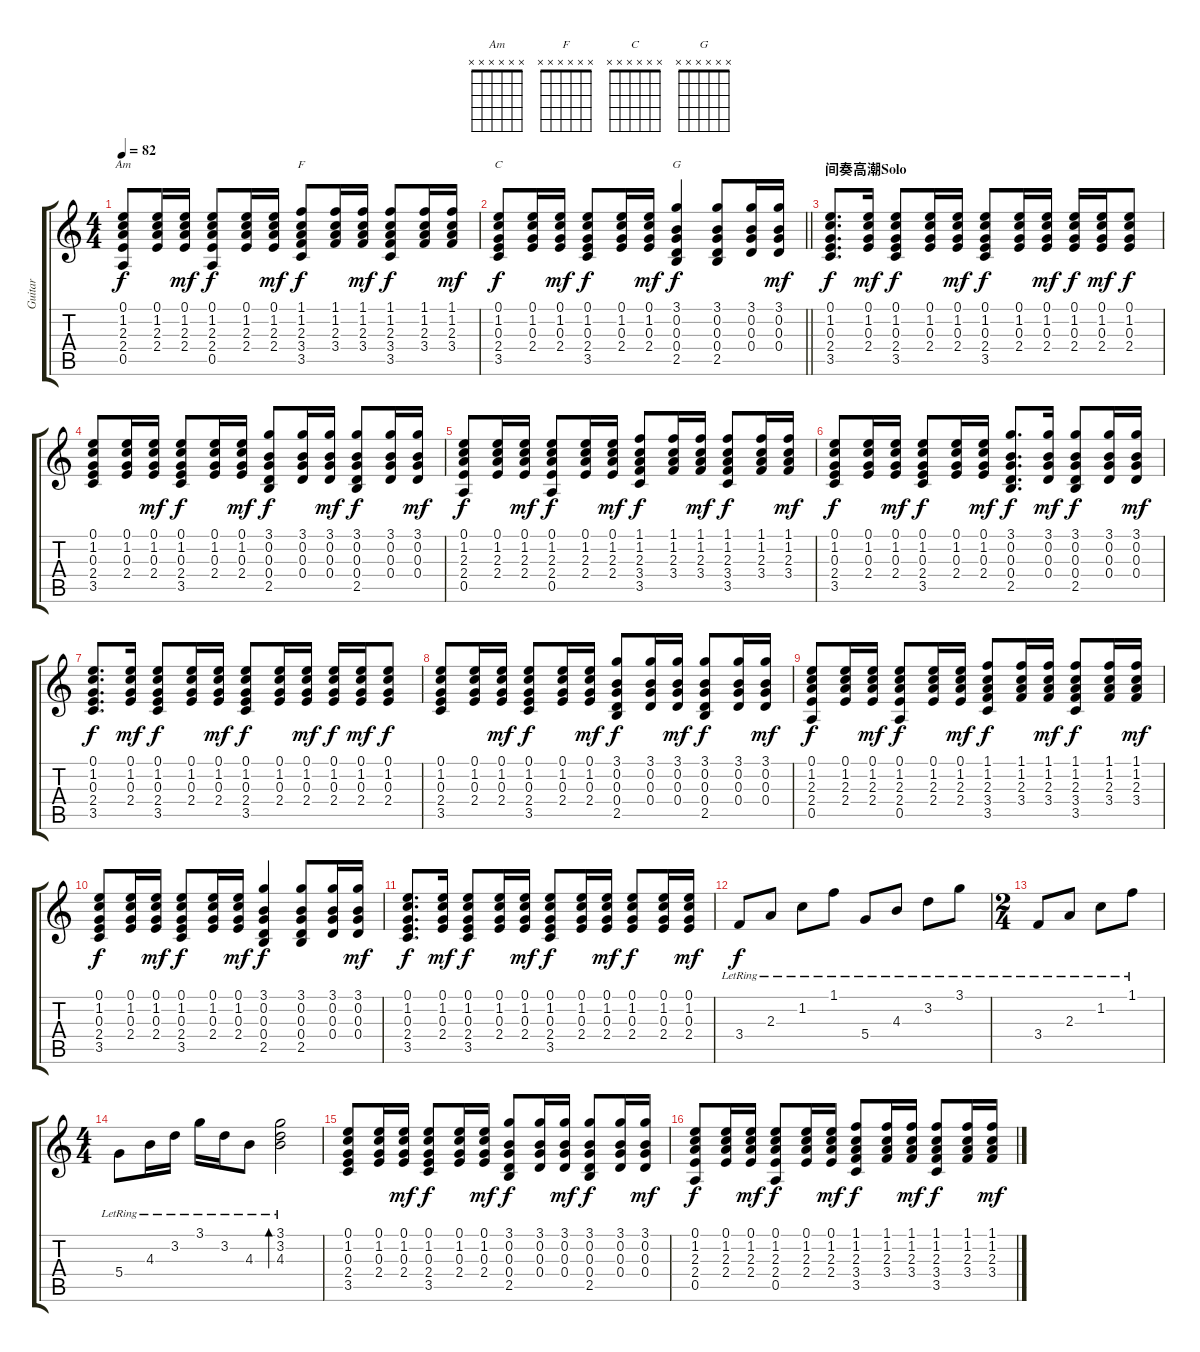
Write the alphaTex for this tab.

\track ("Guitar" "Guitar") {instrument acousticguitarsteel}
\staff {score tabs}
\tuning (E4 B3 G3 D3 A2 E2) {hide}
\chord ("Am" x x x x x x)
\chord ("F" x x x x x x)
\chord ("C" x x x x x x)
\chord ("G" x x x x x x)
\ts (4 4)
\tempo 82
\clef g2
\ks c
(0.1 1.2 2.3 2.4 0.5).8{ch "Am" dy f} (0.1 1.2 2.3 2.4).16 (0.1 1.2 2.3 2.4).16{dy mf} (0.1 1.2 2.3 2.4 0.5).8{dy f} (0.1 1.2 2.3 2.4).16 (0.1 1.2 2.3 2.4).16{dy mf} (1.1 1.2 2.3 3.4 3.5).8{ch "F" dy f} (1.1 1.2 2.3 3.4).16 (1.1 1.2 2.3 3.4).16{dy mf} (1.1 1.2 2.3 3.4 3.5).8{dy f} (1.1 1.2 2.3 3.4).16 (1.1 1.2 2.3 3.4).16{dy mf} |
\barLineRight lightlight
(0.1 1.2 0.3 2.4 3.5).8{ch "C" dy f} (0.1 1.2 0.3 2.4).16 (0.1 1.2 0.3 2.4).16{dy mf} (0.1 1.2 0.3 2.4 3.5).8{dy f} (0.1 1.2 0.3 2.4).16 (0.1 1.2 0.3 2.4).16{dy mf} (3.1 0.2 0.3 0.4 2.5).4{ch "G" dy f} (3.1 0.2 0.3 0.4 2.5).8 (3.1 0.2 0.3 0.4).16 (3.1 0.2 0.3 0.4).16{dy mf} |
\section ("" "间奏高潮Solo")
(0.1 1.2 0.3 2.4 3.5).8{d dy f} (0.1 1.2 0.3 2.4).16{dy mf} (0.1 1.2 0.3 2.4 3.5).8{dy f} (0.1 1.2 0.3 2.4).16 (0.1 1.2 0.3 2.4).16{dy mf} (0.1 1.2 0.3 2.4 3.5).8{dy f} (0.1 1.2 0.3 2.4).16 (0.1 1.2 0.3 2.4).16{dy mf} (0.1 1.2 0.3 2.4).16{dy f} (0.1 1.2 0.3 2.4).16{dy mf} (0.1 1.2 0.3 2.4).8{dy f} |
(0.1 1.2 0.3 2.4 3.5).8 (0.1 1.2 0.3 2.4).16 (0.1 1.2 0.3 2.4).16{dy mf} (0.1 1.2 0.3 2.4 3.5).8{dy f} (0.1 1.2 0.3 2.4).16 (0.1 1.2 0.3 2.4).16{dy mf} (3.1 0.2 0.3 0.4 2.5).8{dy f} (3.1 0.2 0.3 0.4).16 (3.1 0.2 0.3 0.4).16{dy mf} (3.1 0.2 0.3 0.4 2.5).8{dy f} (3.1 0.2 0.3 0.4).16 (3.1 0.2 0.3 0.4).16{dy mf} |
(0.1 1.2 2.3 2.4 0.5).8{dy f} (0.1 1.2 2.3 2.4).16 (0.1 1.2 2.3 2.4).16{dy mf} (0.1 1.2 2.3 2.4 0.5).8{dy f} (0.1 1.2 2.3 2.4).16 (0.1 1.2 2.3 2.4).16{dy mf} (1.1 1.2 2.3 3.4 3.5).8{dy f} (1.1 1.2 2.3 3.4).16 (1.1 1.2 2.3 3.4).16{dy mf} (1.1 1.2 2.3 3.4 3.5).8{dy f} (1.1 1.2 2.3 3.4).16 (1.1 1.2 2.3 3.4).16{dy mf} |
(0.1 1.2 0.3 2.4 3.5).8{dy f} (0.1 1.2 0.3 2.4).16 (0.1 1.2 0.3 2.4).16{dy mf} (0.1 1.2 0.3 2.4 3.5).8{dy f} (0.1 1.2 0.3 2.4).16 (0.1 1.2 0.3 2.4).16{dy mf} (3.1 0.2 0.3 0.4 2.5).8{d dy f} (3.1 0.2 0.3 0.4).16{dy mf} (3.1 0.2 0.3 0.4 2.5).8{dy f} (3.1 0.2 0.3 0.4).16 (3.1 0.2 0.3 0.4).16{dy mf} |
(0.1 1.2 0.3 2.4 3.5).8{d dy f} (0.1 1.2 0.3 2.4).16{dy mf} (0.1 1.2 0.3 2.4 3.5).8{dy f} (0.1 1.2 0.3 2.4).16 (0.1 1.2 0.3 2.4).16{dy mf} (0.1 1.2 0.3 2.4 3.5).8{dy f} (0.1 1.2 0.3 2.4).16 (0.1 1.2 0.3 2.4).16{dy mf} (0.1 1.2 0.3 2.4).16{dy f} (0.1 1.2 0.3 2.4).16{dy mf} (0.1 1.2 0.3 2.4).8{dy f} |
(0.1 1.2 0.3 2.4 3.5).8 (0.1 1.2 0.3 2.4).16 (0.1 1.2 0.3 2.4).16{dy mf} (0.1 1.2 0.3 2.4 3.5).8{dy f} (0.1 1.2 0.3 2.4).16 (0.1 1.2 0.3 2.4).16{dy mf} (3.1 0.2 0.3 0.4 2.5).8{dy f} (3.1 0.2 0.3 0.4).16 (3.1 0.2 0.3 0.4).16{dy mf} (3.1 0.2 0.3 0.4 2.5).8{dy f} (3.1 0.2 0.3 0.4).16 (3.1 0.2 0.3 0.4).16{dy mf} |
(0.1 1.2 2.3 2.4 0.5).8{dy f} (0.1 1.2 2.3 2.4).16 (0.1 1.2 2.3 2.4).16{dy mf} (0.1 1.2 2.3 2.4 0.5).8{dy f} (0.1 1.2 2.3 2.4).16 (0.1 1.2 2.3 2.4).16{dy mf} (1.1 1.2 2.3 3.4 3.5).8{dy f} (1.1 1.2 2.3 3.4).16 (1.1 1.2 2.3 3.4).16{dy mf} (1.1 1.2 2.3 3.4 3.5).8{dy f} (1.1 1.2 2.3 3.4).16 (1.1 1.2 2.3 3.4).16{dy mf} |
(0.1 1.2 0.3 2.4 3.5).8{dy f} (0.1 1.2 0.3 2.4).16 (0.1 1.2 0.3 2.4).16{dy mf} (0.1 1.2 0.3 2.4 3.5).8{dy f} (0.1 1.2 0.3 2.4).16 (0.1 1.2 0.3 2.4).16{dy mf} (3.1 0.2 0.3 0.4 2.5).4{dy f} (3.1 0.2 0.3 0.4 2.5).8 (3.1 0.2 0.3 0.4).16 (3.1 0.2 0.3 0.4).16{dy mf} |
(0.1 1.2 0.3 2.4 3.5).8{d dy f} (0.1 1.2 0.3 2.4).16{dy mf} (0.1 1.2 0.3 2.4 3.5).8{dy f} (0.1 1.2 0.3 2.4).16 (0.1 1.2 0.3 2.4).16{dy mf} (0.1 1.2 0.3 2.4 3.5).8{dy f} (0.1 1.2 0.3 2.4).16 (0.1 1.2 0.3 2.4).16{dy mf} (0.1 1.2 0.3 2.4).8{dy f} (0.1 1.2 0.3 2.4).16 (0.1 1.2 0.3 2.4).16{dy mf} |
3.4{lr}.8{dy f} 2.3{lr}.8 1.2{lr}.8 1.1{lr}.8 5.4{lr}.8 4.3{lr}.8 3.2{lr}.8 3.1{lr}.8 |
\ts (2 4)
3.4{lr}.8 2.3{lr}.8 1.2{lr}.8 1.1{lr}.8 |
\ts (4 4)
5.4{lr}.8 4.3{lr}.16 3.2{lr}.16 3.1{lr}.16 3.2{lr}.16 4.3{lr}.8 (3.1{lr} 3.2{lr} 4.3{lr}).2{bd 120} |
(0.1 1.2 0.3 2.4 3.5).8 (0.1 1.2 0.3 2.4).16 (0.1 1.2 0.3 2.4).16{dy mf} (0.1 1.2 0.3 2.4 3.5).8{dy f} (0.1 1.2 0.3 2.4).16 (0.1 1.2 0.3 2.4).16{dy mf} (3.1 0.2 0.3 0.4 2.5).8{dy f} (3.1 0.2 0.3 0.4).16 (3.1 0.2 0.3 0.4).16{dy mf} (3.1 0.2 0.3 0.4 2.5).8{dy f} (3.1 0.2 0.3 0.4).16 (3.1 0.2 0.3 0.4).16{dy mf} |
(0.1 1.2 2.3 2.4 0.5).8{dy f} (0.1 1.2 2.3 2.4).16 (0.1 1.2 2.3 2.4).16{dy mf} (0.1 1.2 2.3 2.4 0.5).8{dy f} (0.1 1.2 2.3 2.4).16 (0.1 1.2 2.3 2.4).16{dy mf} (1.1 1.2 2.3 3.4 3.5).8{dy f} (1.1 1.2 2.3 3.4).16 (1.1 1.2 2.3 3.4).16{dy mf} (1.1 1.2 2.3 3.4 3.5).8{dy f} (1.1 1.2 2.3 3.4).16 (1.1 1.2 2.3 3.4).16{dy mf}
